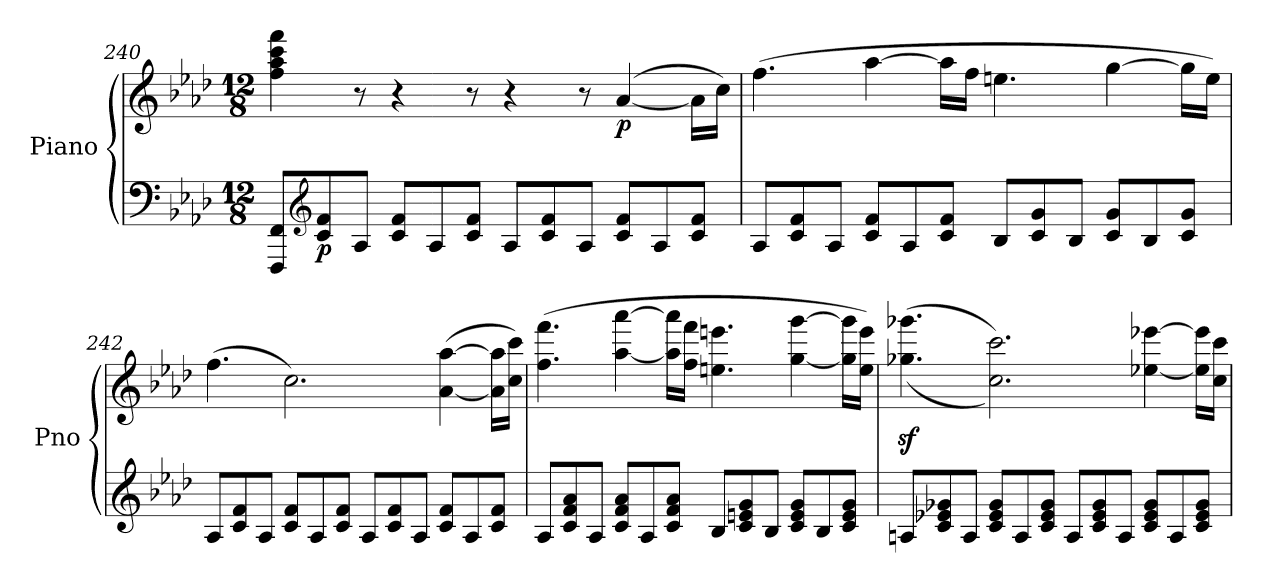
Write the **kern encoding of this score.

**kern	**kern	**dynam
*part1	*part1	*part1
*staff2	*staff1	*staff1/2
*I"Piano	*	*
*I'Pno	*	*
*clefF4	*clefG2	*
*k[b-e-a-d-]	*k[b-e-a-d-]	*
*M12/8	*M12/8	*
=240	=240	=240
8FFF/ 8FF/L	4ff\ 4aa-\ 4ccc\ 4fff\	.
*clefG2	*	*
!	!	!LO:DY:b=2
8c/ 8f/	.	p
8A-/J	8r	.
8c/ 8f/L	4r	.
8A-/	.	.
8c/ 8f/J	8r	.
8A-/L	4r	.
8c/ 8f/	.	.
8A-/J	8r	.
!	!	!LO:DY:b
8c/ 8f/L	([4a-/	p
8A-/	.	.
8c/ 8f/J	16a-\LL]	.
.	16cc\JJ)	.
!!LO:LB:g=z
=241	=241	=241
8A-/L	(4.ff\	.
8c/ 8f/	.	.
8A-/J	.	.
8c/ 8f/L	[4aa-\	.
8A-/	.	.
8c/ 8f/J	16aa-\LL]	.
.	16ff\JJ	.
8B-/L	4.een\	.
8c/ 8g/	.	.
8B-/J	.	.
8c/ 8g/L	[4gg\	.
8B-/	.	.
8c/ 8g/J	16gg\LL]	.
.	16ee\JJ)	.
=242	=242	=242
8A-/L	(4.ff\	.
8c/ 8f/	.	.
8A-/J	.	.
8c/ 8f/L	2.cc\)	.
8A-/	.	.
8c/ 8f/J	.	.
8A-/L	.	.
8c/ 8f/	.	.
8A-/J	.	.
8c/ 8f/L	([4a-\ [4aa-\	.
8A-/	.	.
8c/ 8f/J	16a-\] 16aa-\]LL	.
.	16cc\ 16ccc\JJ)	.
!!LO:LB:g=z
=243	=243	=243
!	!	!LO:DY:b
8A-/L	(4.ff\ 4.fff\	other-dynamics
8c/ 8f/ 8a-/	.	.
8A-/J	.	.
8c/ 8f/ 8a-/L	[4aa-\ [4aaa-\	.
8A-/	.	.
8c/ 8f/ 8a-/J	16aa-\] 16aaa-\]LL	.
.	16ff\ 16fff\JJ	.
8B-/L	4.een\ 4.eeen\	.
8c/ 8en/ 8g/	.	.
8B-/J	.	.
8c/ 8e/ 8g/L	[4gg\ [4ggg\	.
8B-/	.	.
8c/ 8e/ 8g/J	16gg\] 16ggg\]LL	.
.	16ee\ 16eee\JJ)	.
=244	=244	=244
8An/L	((4.gg-X\z< 4.ggg-X\z<	.
8c/ 8e-X/ 8g-X/	.	.
8A/J	.	.
8c/ 8e-/ 8g-/L	2.cc\ 2.ccc\))	.
8A/	.	.
8c/ 8e-/ 8g-/J	.	.
8A/L	.	.
8c/ 8e-/ 8g-/	.	.
8A/J	.	.
8c/ 8e-/ 8g-/L	[4ee-X\ [4eee-X\	.
8A/	.	.
8c/ 8e-/ 8g-/J	16ee-\] 16eee-\]LL	.
.	16cc\ 16ccc\JJ	.
=	=	=
*-	*-	*-
